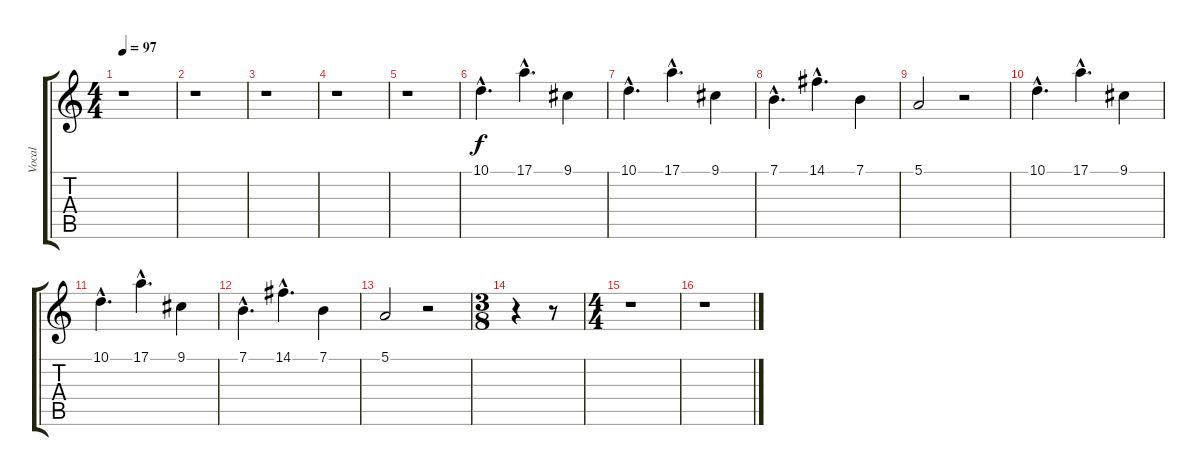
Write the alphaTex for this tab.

\track ("Vocal" "Vocal") {instrument lead6voice}
\staff {score tabs}
\tuning (E4 B3 G3 D3 A2 E2) {hide}
\ts (4 4)
\tempo 97
\clef g2
\ks c
r.1{dy f} |
r.1 |
r.1 |
r.1 |
r.1 |
10.1{hac}.4{d} 17.1{hac}.4{d} 9.1.4 |
10.1{hac}.4{d} 17.1{hac}.4{d} 9.1.4 |
7.1{hac}.4{d} 14.1{hac}.4{d} 7.1.4 |
5.1.2 r.2 |
10.1{hac}.4{d} 17.1{hac}.4{d} 9.1.4 |
10.1{hac}.4{d} 17.1{hac}.4{d} 9.1.4 |
7.1{hac}.4{d} 14.1{hac}.4{d} 7.1.4 |
5.1.2 r.2 |
\ts (3 8)
r.4 r.8 |
\ts (4 4)
r.1 |
r.1
